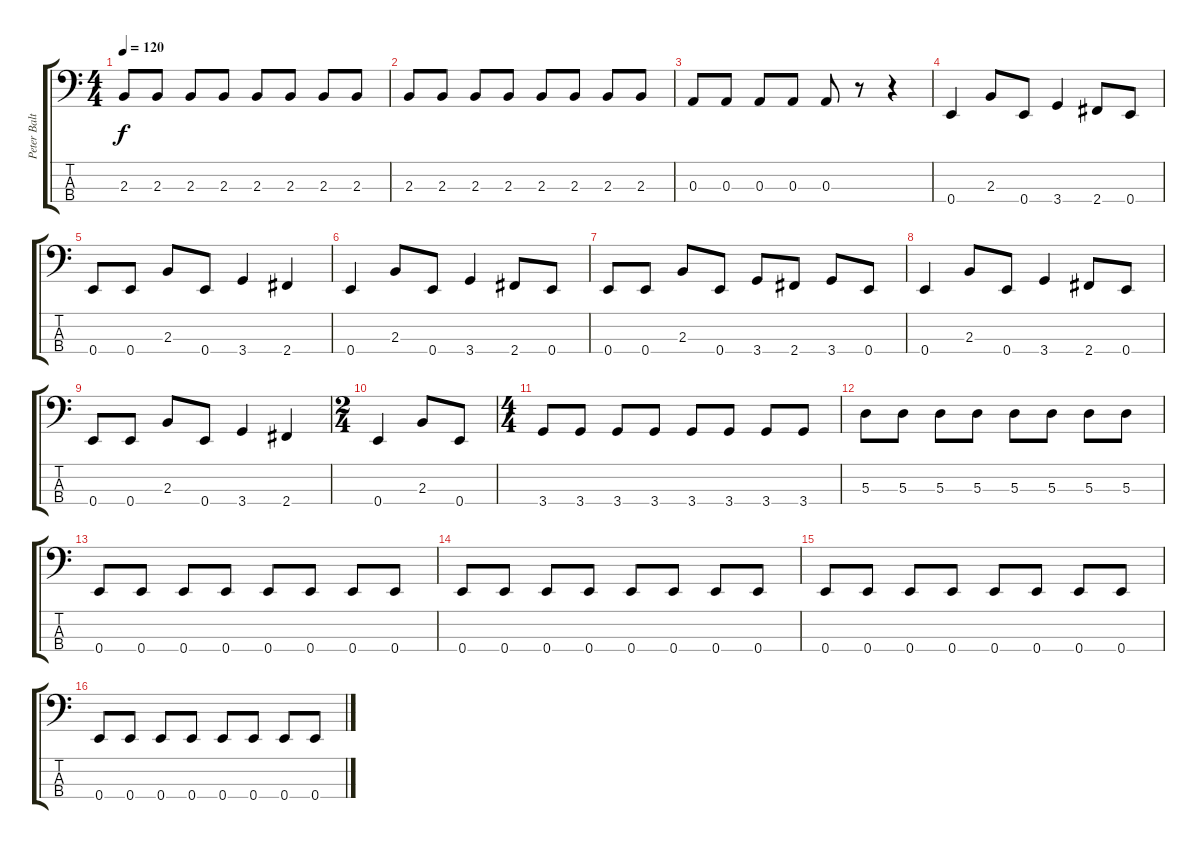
\track ("Peter Baltes" "Peter Balt") {instrument electricbassfinger}
\staff {score tabs}
\tuning (G2 D2 A1 E1) {hide}
\ts (4 4)
\tempo 120
\clef f4
\ks c
2.3.8{dy f} 2.3.8 2.3.8 2.3.8 2.3.8 2.3.8 2.3.8 2.3.8 |
2.3.8 2.3.8 2.3.8 2.3.8 2.3.8 2.3.8 2.3.8 2.3.8 |
0.3.8 0.3.8 0.3.8 0.3.8 0.3.8 r.8 r.4 |
0.4.4 2.3.8 0.4.8 3.4.4 2.4.8 0.4.8 |
0.4.8 0.4.8 2.3.8 0.4.8 3.4.4 2.4.4 |
0.4.4 2.3.8 0.4.8 3.4.4 2.4.8 0.4.8 |
0.4.8 0.4.8 2.3.8 0.4.8 3.4.8 2.4.8 3.4.8 0.4.8 |
0.4.4 2.3.8 0.4.8 3.4.4 2.4.8 0.4.8 |
0.4.8 0.4.8 2.3.8 0.4.8 3.4.4 2.4.4 |
\ts (2 4)
0.4.4 2.3.8 0.4.8 |
\ts (4 4)
3.4.8 3.4.8 3.4.8 3.4.8 3.4.8 3.4.8 3.4.8 3.4.8 |
5.3.8 5.3.8 5.3.8 5.3.8 5.3.8 5.3.8 5.3.8 5.3.8 |
0.4.8 0.4.8 0.4.8 0.4.8 0.4.8 0.4.8 0.4.8 0.4.8 |
0.4.8 0.4.8 0.4.8 0.4.8 0.4.8 0.4.8 0.4.8 0.4.8 |
0.4.8 0.4.8 0.4.8 0.4.8 0.4.8 0.4.8 0.4.8 0.4.8 |
0.4.8 0.4.8 0.4.8 0.4.8 0.4.8 0.4.8 0.4.8 0.4.8
